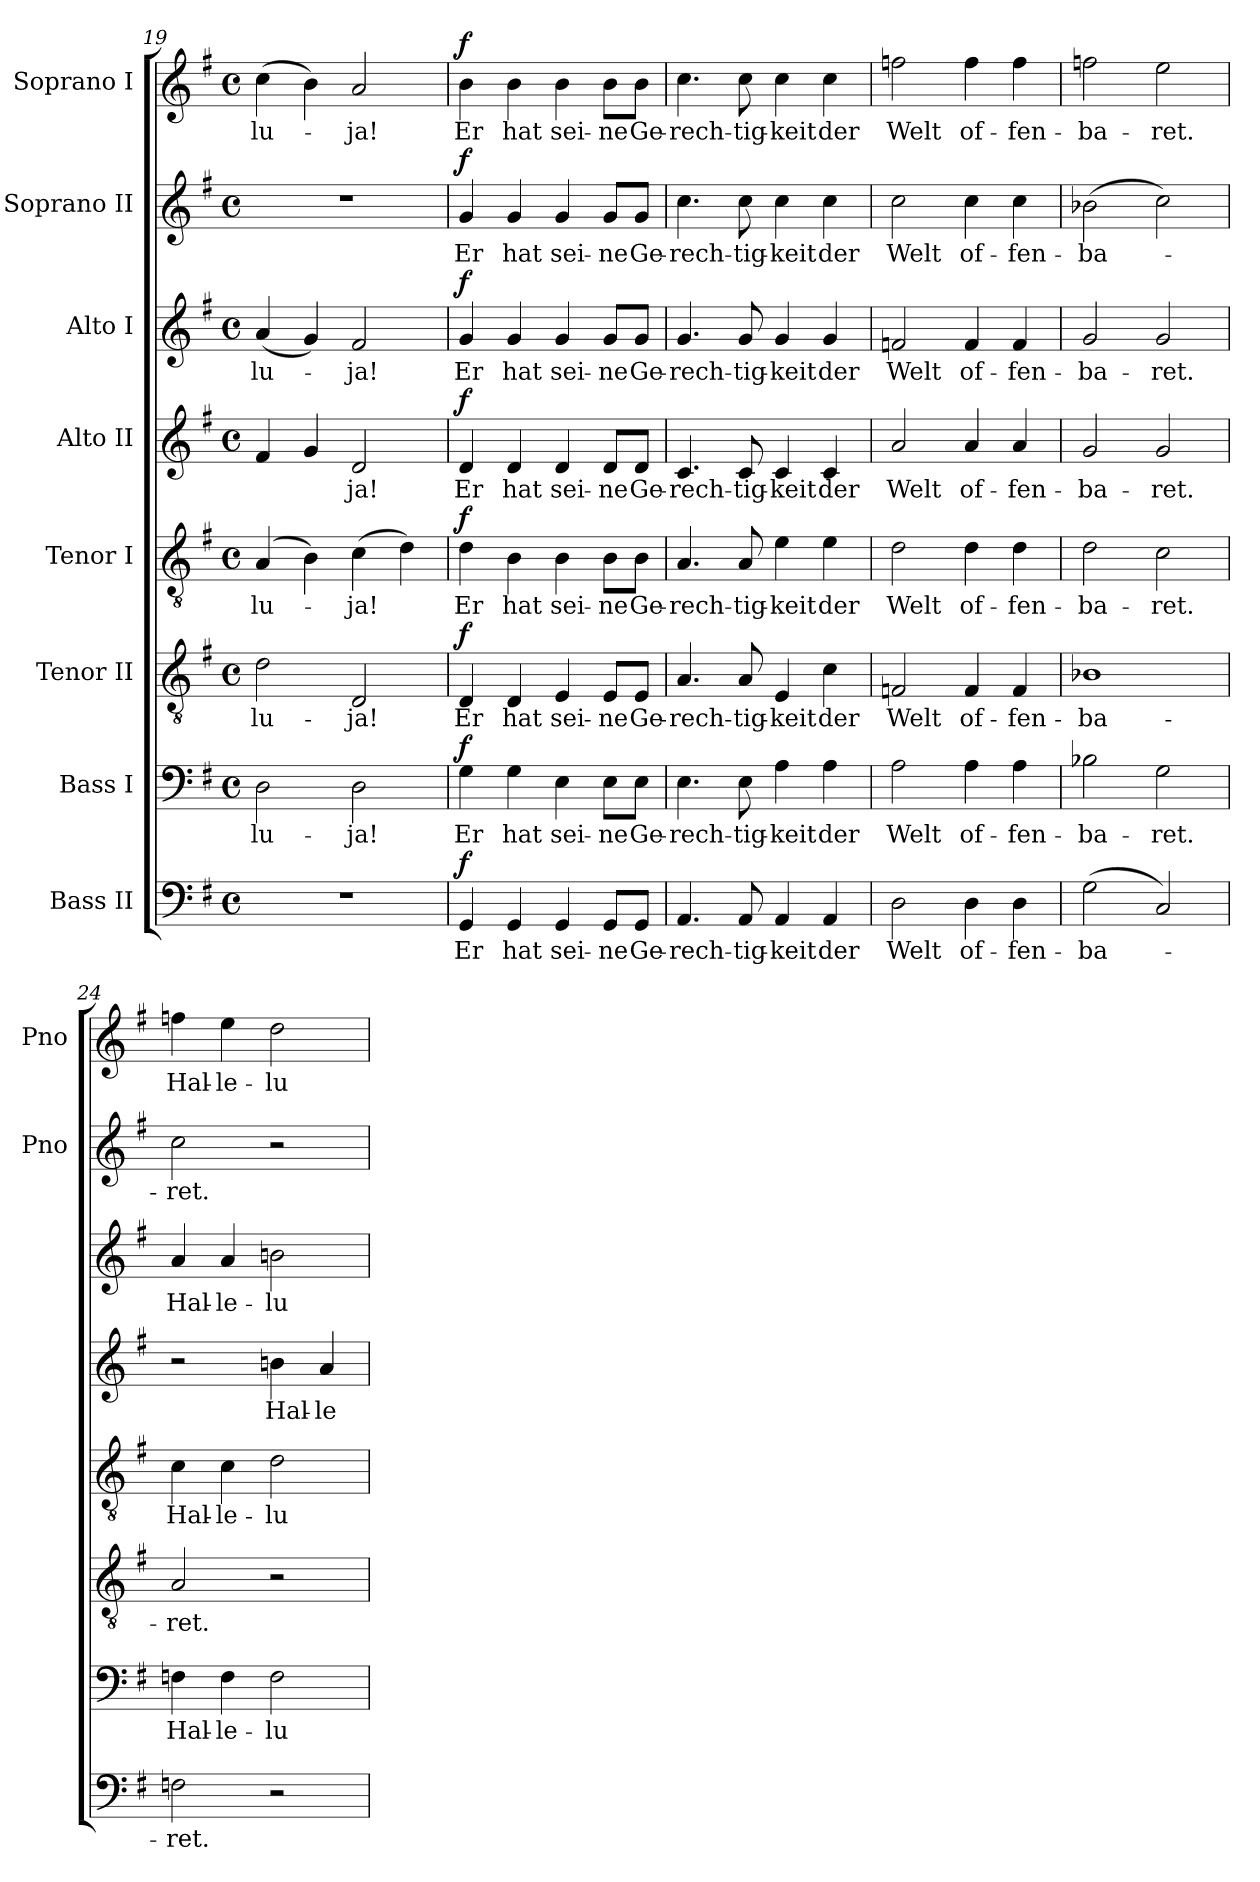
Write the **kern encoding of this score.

**kern	**text	**dynam	**kern	**text	**dynam	**kern	**text	**dynam	**kern	**text	**dynam	**kern	**text	**dynam	**kern	**text	**dynam	**kern	**text	**dynam	**kern	**text	**dynam
*part8	*part8	*part8	*part7	*part7	*part7	*part6	*part6	*part6	*part5	*part5	*part5	*part4	*part4	*part4	*part3	*part3	*part3	*part2	*part2	*part2	*part1	*part1	*part1
*staff8	*staff8	*staff8	*staff7	*staff7	*staff7	*staff6	*staff6	*staff6	*staff5	*staff5	*staff5	*staff4	*staff4	*staff4	*staff3	*staff3	*staff3	*staff2	*staff2	*staff2	*staff1	*staff1	*staff1
*I"Bass II	*	*	*I"Bass I	*	*	*I"Tenor II	*	*	*I"Tenor I	*	*	*I"Alto II	*	*	*I"Alto I	*	*	*I"Soprano II	*	*	*I"Soprano I	*	*
*	*	*	*	*	*	*	*	*	*	*	*	*	*	*	*	*	*	*I'Pno	*	*	*I'Pno	*	*
*clefF4	*	*	*clefF4	*	*	*clefGv2	*	*	*clefGv2	*	*	*clefG2	*	*	*clefG2	*	*	*clefG2	*	*	*clefG2	*	*
*k[f#]	*	*	*k[f#]	*	*	*k[f#]	*	*	*k[f#]	*	*	*k[f#]	*	*	*k[f#]	*	*	*k[f#]	*	*	*k[f#]	*	*
*G:	*	*	*G:	*	*	*G:	*	*	*G:	*	*	*G:	*	*	*G:	*	*	*G:	*	*	*G:	*	*
*M4/4	*	*	*M4/4	*	*	*M4/4	*	*	*M4/4	*	*	*M4/4	*	*	*M4/4	*	*	*M4/4	*	*	*M4/4	*	*
*met(c)	*	*	*met(c)	*	*	*met(c)	*	*	*met(c)	*	*	*met(c)	*	*	*met(c)	*	*	*met(c)	*	*	*met(c)	*	*
=19	=19	=19	=19	=19	=19	=19	=19	=19	=19	=19	=19	=19	=19	=19	=19	=19	=19	=19	=19	=19	=19	=19	=19
!	!	!	!	!LO:LY:b	!	!	!LO:LY:b	!	!	!LO:LY:b	!	!	!	!	!	!LO:LY:b	!	!	!	!	!	!LO:LY:b	!
1r	.	.	2D\	-lu-	.	2d\	-lu-	.	(>4A/	-lu-	.	4f#/	.	.	(<4a/	-lu-	.	1r	.	.	(>4cc\	-lu-	.
.	.	.	.	.	.	.	.	.	4B\)	.	.	4g/	.	.	4g/)	.	.	.	.	.	4b\)	.	.
!	!	!	!	!LO:LY:b	!	!	!LO:LY:b	!	!	!LO:LY:b	!	!	!LO:LY:b	!	!	!LO:LY:b	!	!	!	!	!	!LO:LY:b	!
.	.	.	2D\	-ja!	.	2D/	-ja!	.	(>4c\	-ja!	.	2d/	-ja!	.	2f#/	-ja!	.	.	.	.	2a/	-ja!	.
.	.	.	.	.	.	.	.	.	4d\)	.	.	.	.	.	.	.	.	.	.	.	.	.	.
=20	=20	=20	=20	=20	=20	=20	=20	=20	=20	=20	=20	=20	=20	=20	=20	=20	=20	=20	=20	=20	=20	=20	=20
!	!LO:LY:b	!LO:DY:b	!	!LO:LY:b	!LO:DY:b	!	!LO:LY:b	!LO:DY:b	!	!LO:LY:b	!LO:DY:b	!	!LO:LY:b	!LO:DY:b	!	!LO:LY:b	!LO:DY:b	!	!LO:LY:b	!LO:DY:b	!	!LO:LY:b	!LO:DY:b
4GG/	Er	f	4G\	Er	f	4D/	Er	f	4d\	Er	f	4d/	Er	f	4g/	Er	f	4g/	Er	f	4b\	Er	f
!	!LO:LY:b	!	!	!LO:LY:b	!	!	!LO:LY:b	!	!	!LO:LY:b	!	!	!LO:LY:b	!	!	!LO:LY:b	!	!	!LO:LY:b	!	!	!LO:LY:b	!
4GG/	hat	.	4G\	hat	.	4D/	hat	.	4B\	hat	.	4d/	hat	.	4g/	hat	.	4g/	hat	.	4b\	hat	.
!	!LO:LY:b	!	!	!LO:LY:b	!	!	!LO:LY:b	!	!	!LO:LY:b	!	!	!LO:LY:b	!	!	!LO:LY:b	!	!	!LO:LY:b	!	!	!LO:LY:b	!
4GG/	sei-	.	4E\	sei-	.	4E/	sei-	.	4B\	sei-	.	4d/	sei-	.	4g/	sei-	.	4g/	sei-	.	4b\	sei-	.
!	!LO:LY:b	!	!	!LO:LY:b	!	!	!LO:LY:b	!	!	!LO:LY:b	!	!	!LO:LY:b	!	!	!LO:LY:b	!	!	!LO:LY:b	!	!	!LO:LY:b	!
8GG/L	-ne	.	8E\L	-ne	.	8E/L	-ne	.	8B\L	-ne	.	8d/L	-ne	.	8g/L	-ne	.	8g/L	-ne	.	8b\L	-ne	.
!	!LO:LY:b	!	!	!LO:LY:b	!	!	!LO:LY:b	!	!	!LO:LY:b	!	!	!LO:LY:b	!	!	!LO:LY:b	!	!	!LO:LY:b	!	!	!LO:LY:b	!
8GG/J	Ge-	.	8E\J	Ge-	.	8E/J	Ge-	.	8B\J	Ge-	.	8d/J	Ge-	.	8g/J	Ge-	.	8g/J	Ge-	.	8b\J	Ge-	.
!!LO:PB:g=z
=21	=21	=21	=21	=21	=21	=21	=21	=21	=21	=21	=21	=21	=21	=21	=21	=21	=21	=21	=21	=21	=21	=21	=21
!	!LO:LY:b	!	!	!LO:LY:b	!	!	!LO:LY:b	!	!	!LO:LY:b	!	!	!LO:LY:b	!	!	!LO:LY:b	!	!	!LO:LY:b	!	!	!LO:LY:b	!
4.AA/	­rech-	.	4.E\	­rech-	.	4.A/	­rech-	.	4.A/	­rech-	.	4.c/	­rech-	.	4.g/	­rech-	.	4.cc\	­rech-	.	4.cc\	­rech-	.
!	!LO:LY:b	!	!	!LO:LY:b	!	!	!LO:LY:b	!	!	!LO:LY:b	!	!	!LO:LY:b	!	!	!LO:LY:b	!	!	!LO:LY:b	!	!	!LO:LY:b	!
8AA/	-tig-	.	8E\	-tig-	.	8A/	-tig-	.	8A/	-tig-	.	8c/	-tig-	.	8g/	-tig-	.	8cc\	-tig-	.	8cc\	-tig-	.
!	!LO:LY:b	!	!	!LO:LY:b	!	!	!LO:LY:b	!	!	!LO:LY:b	!	!	!LO:LY:b	!	!	!LO:LY:b	!	!	!LO:LY:b	!	!	!LO:LY:b	!
4AA/	-keit	.	4A\	-keit	.	4E/	-keit	.	4e\	-keit	.	4c/	-keit	.	4g/	-keit	.	4cc\	-keit	.	4cc\	-keit	.
!	!LO:LY:b	!	!	!LO:LY:b	!	!	!LO:LY:b	!	!	!LO:LY:b	!	!	!LO:LY:b	!	!	!LO:LY:b	!	!	!LO:LY:b	!	!	!LO:LY:b	!
4AA/	der	.	4A\	der	.	4c\	der	.	4e\	der	.	4c/	der	.	4g/	der	.	4cc\	der	.	4cc\	der	.
=22	=22	=22	=22	=22	=22	=22	=22	=22	=22	=22	=22	=22	=22	=22	=22	=22	=22	=22	=22	=22	=22	=22	=22
!	!LO:LY:b	!	!	!LO:LY:b	!	!	!LO:LY:b	!	!	!LO:LY:b	!	!	!LO:LY:b	!	!	!LO:LY:b	!	!	!LO:LY:b	!	!	!LO:LY:b	!
2D\	Welt	.	2A\	Welt	.	2Fn/	Welt	.	2d\	Welt	.	2a/	Welt	.	2fn/	Welt	.	2cc\	Welt	.	2ffn\	Welt	.
!	!LO:LY:b	!	!	!LO:LY:b	!	!	!LO:LY:b	!	!	!LO:LY:b	!	!	!LO:LY:b	!	!	!LO:LY:b	!	!	!LO:LY:b	!	!	!LO:LY:b	!
4D\	of-	.	4A\	of-	.	4F/	of-	.	4d\	of-	.	4a/	of-	.	4f/	of-	.	4cc\	of-	.	4ff\	of-	.
!	!LO:LY:b	!	!	!LO:LY:b	!	!	!LO:LY:b	!	!	!LO:LY:b	!	!	!LO:LY:b	!	!	!LO:LY:b	!	!	!LO:LY:b	!	!	!LO:LY:b	!
4D\	-fen-	.	4A\	-fen-	.	4F/	-fen-	.	4d\	-fen-	.	4a/	-fen-	.	4f/	-fen-	.	4cc\	-fen-	.	4ff\	-fen-	.
=23	=23	=23	=23	=23	=23	=23	=23	=23	=23	=23	=23	=23	=23	=23	=23	=23	=23	=23	=23	=23	=23	=23	=23
!	!LO:LY:b	!	!	!LO:LY:b	!	!	!LO:LY:b	!	!	!LO:LY:b	!	!	!LO:LY:b	!	!	!LO:LY:b	!	!	!LO:LY:b	!	!	!LO:LY:b	!
(>2G\	-ba-	.	2B-X\	-ba-	.	1B-X	-ba-	.	2d\	-ba-	.	2g/	-ba-	.	2g/	-ba-	.	(>2b-X\	-ba-	.	2ffn\	-ba-	.
!	!	!	!	!LO:LY:b	!	!	!	!	!	!LO:LY:b	!	!	!LO:LY:b	!	!	!LO:LY:b	!	!	!	!	!	!LO:LY:b	!
2C/)	.	.	2G\	-ret.	.	.	.	.	2c\	-ret.	.	2g/	-ret.	.	2g/	-ret.	.	2cc\)	.	.	2ee\	-ret.	.
=24	=24	=24	=24	=24	=24	=24	=24	=24	=24	=24	=24	=24	=24	=24	=24	=24	=24	=24	=24	=24	=24	=24	=24
!	!LO:LY:b	!	!	!LO:LY:b	!	!	!LO:LY:b	!	!	!LO:LY:b	!	!	!	!	!	!LO:LY:b	!	!	!LO:LY:b	!	!	!LO:LY:b	!
2Fn\	-ret.	.	4Fn\	Hal-	.	2A/	-ret.	.	4c\	Hal-	.	2r	.	.	4a/	Hal-	.	2cc\	-ret.	.	4ffn\	Hal-	.
!	!	!	!	!LO:LY:b	!	!	!	!	!	!LO:LY:b	!	!	!	!	!	!LO:LY:b	!	!	!	!	!	!LO:LY:b	!
.	.	.	4F\	-le-	.	.	.	.	4c\	-le-	.	.	.	.	4a/	-le-	.	.	.	.	4ee\	-le-	.
!	!	!	!	!LO:LY:b	!	!	!	!	!	!LO:LY:b	!	!	!LO:LY:b	!	!	!LO:LY:b	!	!	!	!	!	!LO:LY:b	!
2r	.	.	2F\	-lu-	.	2r	.	.	2d\	-lu-	.	4bn\	Hal-	.	2bn\	-lu-	.	2r	.	.	2dd\	-lu-	.
!	!	!	!	!	!	!	!	!	!	!	!	!	!LO:LY:b	!	!	!	!	!	!	!	!	!	!
.	.	.	.	.	.	.	.	.	.	.	.	4a/	-le-	.	.	.	.	.	.	.	.	.	.
=	=	=	=	=	=	=	=	=	=	=	=	=	=	=	=	=	=	=	=	=	=	=	=
*-	*-	*-	*-	*-	*-	*-	*-	*-	*-	*-	*-	*-	*-	*-	*-	*-	*-	*-	*-	*-	*-	*-	*-
